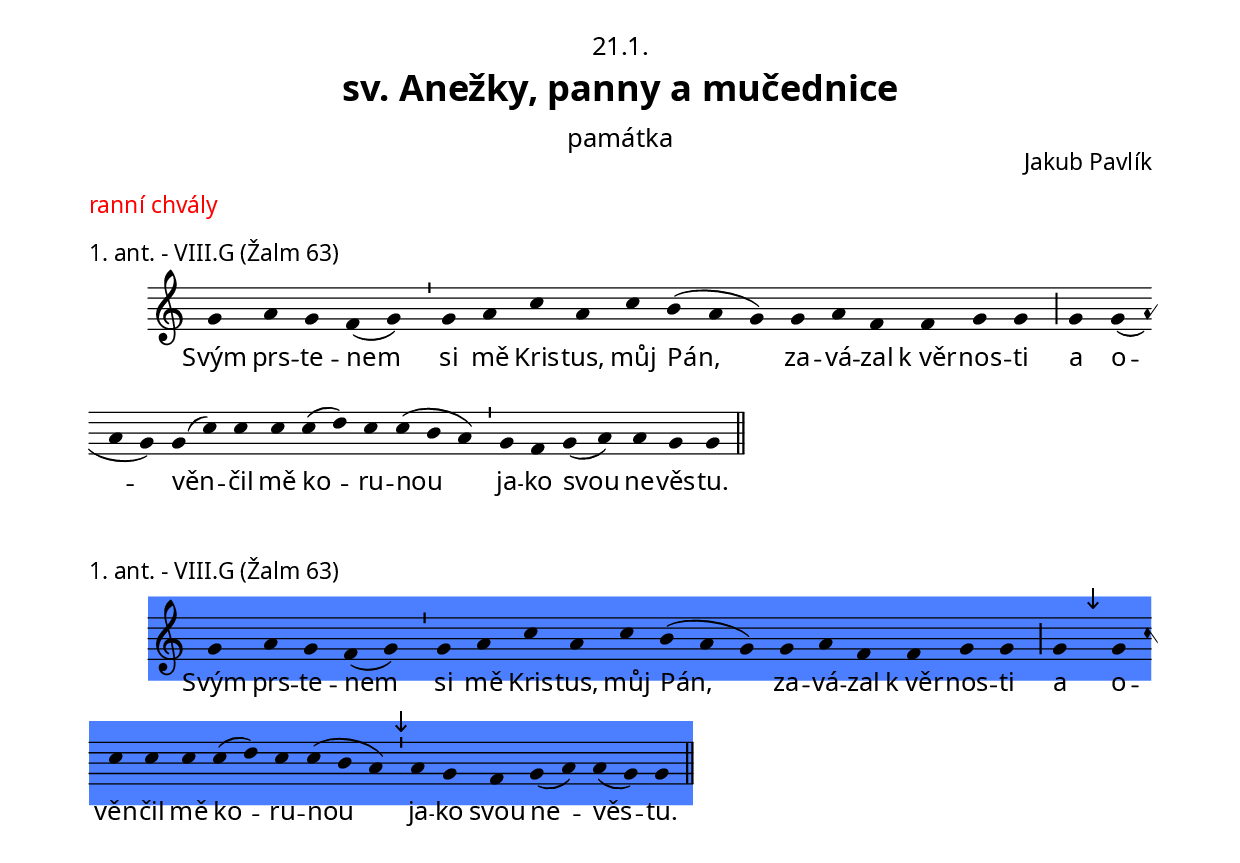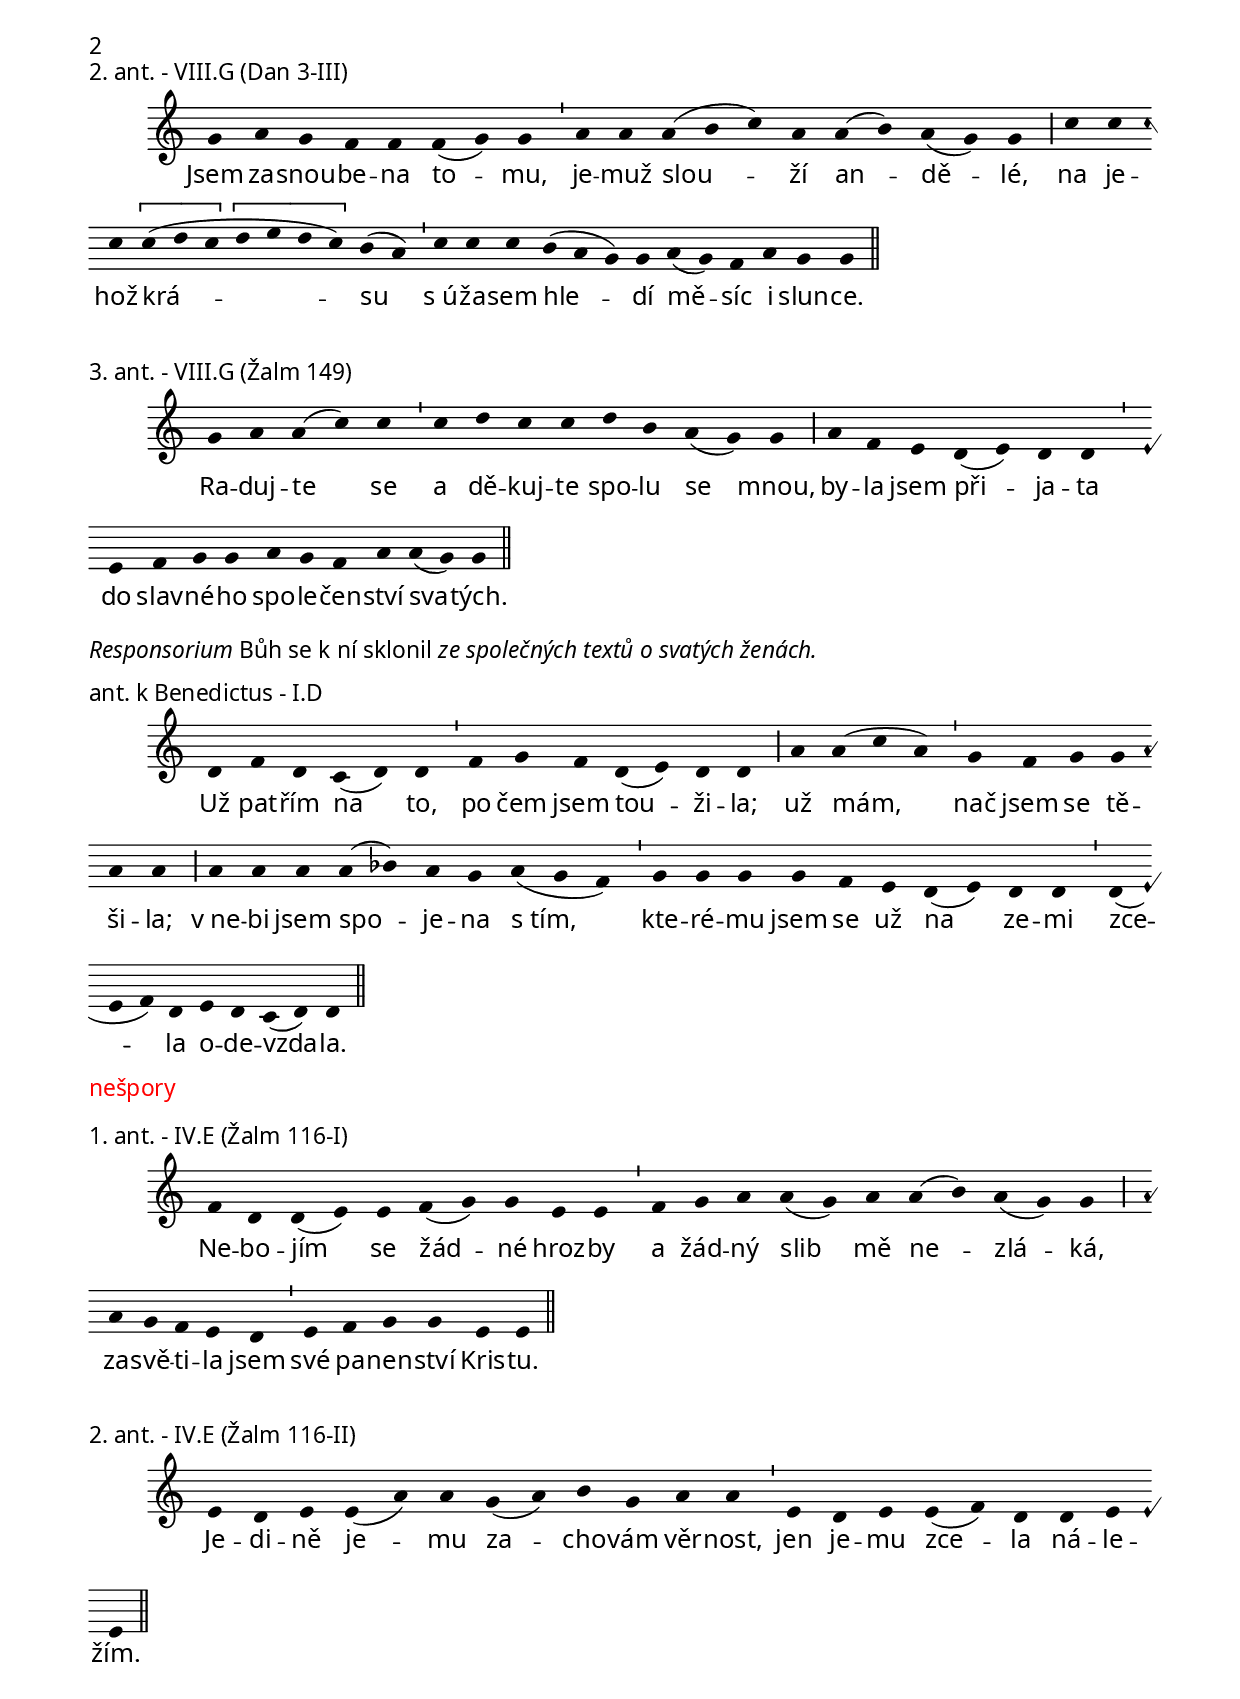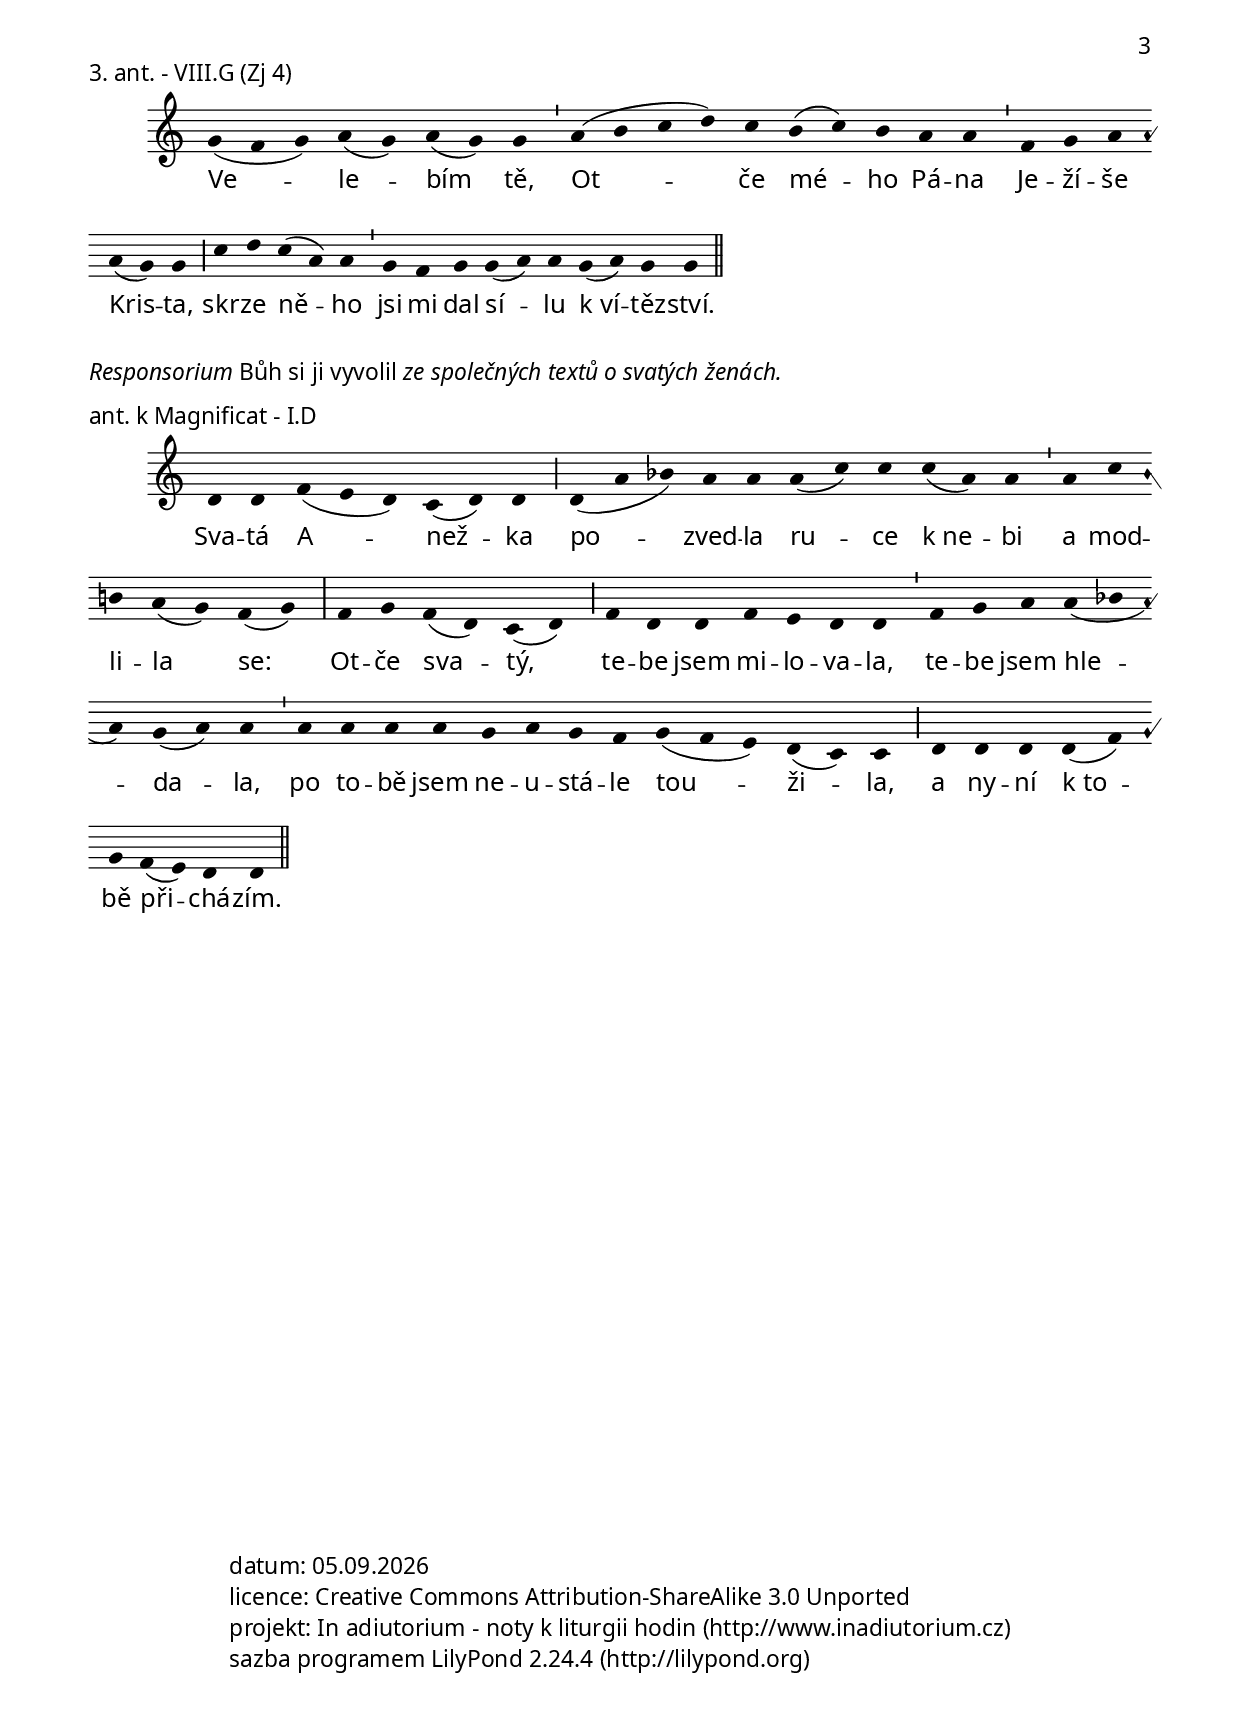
\version "2.15.40"

\include "../spolecne.ly"
\include "../dilyresponsorii.ly"

\header {
  title = \markup\titleSvatek
            "sv. Anežky, panny a mučednice"
            památka
            21.1.
  composer = "Jakub Pavlík"
}

\markup {\nadpisHodinka {"ranní chvály"}}

\score {
  \relative c'' {
    \choralniRezim
    g4 a g f( g) \barMin
    g a c a c b( a g) g a f f g g \barMaior
    g g( a g) g( c) c c c( d) c c( b a) \barMin
    g f g( a) a g g \barFinalis
  }
  \addlyrics {
    Svým prs -- te -- nem
    si mě Kris -- tus, můj Pán, za -- vá -- zal k_věr -- nos -- ti
    a o -- věn -- čil mě ko -- ru -- nou
    ja -- ko svou ne -- věs -- tu.
  }
  \header {
    quid = "1. ant."
    modus = "VIII"
    differentia = "G"
    psalmus = "Žalm 63"
    id = "rch-a1"
    piece = \markup {\sestavTitulek}
  }
}

\score {
  \relative c'' {
    \zvyraznovacModry
    \choralniRezim
    g4 a g f( g) \barMin
    g a c a c b( a g) g a f f g g \barMaior
    g \mark\sipka g c c c c( d) c c( b a) \barMin
    \mark\sipka a g f g( a) a( g) g \barFinalis
  }
  \addlyrics {
    Svým prs -- te -- nem
    si mě Kris -- tus, můj Pán, za -- vá -- zal k_věr -- nos -- ti
    a o -- věn -- čil mě ko -- ru -- nou
    ja -- ko svou ne -- věs -- tu.
  }
  \header {
    quid = "1. ant."
    modus = "VIII"
    differentia = "G"
    psalmus = "Žalm 63"
    id = "rch-a1"
    piece = \markup {\sestavTitulek}
  }
}

\pageBreak

\score {
  \relative c'' {
    \choralniRezim
    g4 a g f f f( g) g \barMin
    a a a( b c) a a( b) a( g) g \barMaior
    c c c \[ c( d c \] \[ d e d c) \] b( a) \barMin
    c c c b( a g) g a( g) f a g g \barFinalis
  }
  \addlyrics {
    Jsem za -- snou -- be -- na to -- mu,
    je -- muž slou -- ží an -- dě -- lé,
    na je -- hož krá -- su
    s_ú -- ža -- sem hle -- dí
    mě -- síc i slun -- ce.
  }
  \header {
    quid = "2. ant."
    modus = "VIII"
    differentia = "G"
    psalmus = "Dan 3-III"
    id = "rch-a2"
    piece = \markup {\sestavTitulek}
  }
}

\score {
  \relative c'' {
    \choralniRezim
    g4 a a( c) c \barMin
    c d c c d b a( g) g \barMaior
    a f e d( e) d d \barMin
    e f g g a g f a a( g) g \barFinalis
  }
  \addlyrics {
    Ra -- duj -- te se
    a dě -- kuj -- te spo -- lu se mnou,
    by -- la jsem při -- ja -- ta
    do slav -- né -- ho spo -- le -- čen -- ství sva -- tých.
  }
  \header {
    quid = "3. ant."
    modus = "VIII"
    differentia = "G"
    psalmus = "Žalm 149"
    id = "rch-a3"
    piece = \markup {\sestavTitulek}
  }
}

\markup\italic{
  Responsorium \upright{Bůh se k ní sklonil}
  ze společných textů o svatých ženách.
}

\score {
  \relative c' {
    \choralniRezim
    d4 f d c( d) d \barMin f g f d( e) d d \barMaior
    a' a( c a) \barMin g f g g a a \barMaior
    a a a a( bes) a g a( g f) \barMin
    g g g g f e d( e) d d \barMin
    d( e f) d e d c( d) d \barFinalis
  }
  \addlyrics {
    Už pat -- řím na to, po čem jsem tou -- ži -- la;
    už mám, nač jsem se tě -- ši -- la;
    v_ne -- bi jsem spo -- je -- na s_tím,
    kte -- ré -- mu jsem se už na ze -- mi zce -- la o -- de -- vzda -- la.
  }
  \header {
    quid = "ant. k Benedictus"
    modus = "I"
    differentia = "D"
    psalmus = ""
    id = "rch-aben"
    piece = \markup {\sestavTitulekBezZalmu}
  }
}

\markup {\nadpisHodinka {"nešpory"}}

\score {
  \relative c' {
    \choralniRezim
    f4 d d( e) e f( g) g e e \barMin
    f g a a( g) a a( b) a( g) g \barMaior
    a g f e d \barMin e f g g e e \barFinalis
  }
  \addlyrics {
    Ne -- bo -- jím se žád -- né hroz -- by
    a žád -- ný slib mě ne -- zlá -- ká,
    za -- svě -- ti -- la jsem své pa -- nen -- ství Kris -- tu.
  }
  \header {
    quid = "1. ant."
    modus = "IV"
    differentia = "E"
    psalmus = "Žalm 116-I"
    id = "ne-a1"
    piece = \markup {\sestavTitulek}
  }
}

\score {
  \relative c' {
    \choralniRezim
    e4 d e e( a) a g( a) b g a a \barMin
    e d e e( f) d d e e \barFinalis
  }
  \addlyrics {
    Je -- di -- ně je -- mu za -- cho -- vám věr -- nost,
    jen je -- mu zce -- la ná -- le -- žím.
  }
  \header {
    quid = "2. ant."
    modus = "IV"
    differentia = "E"
    psalmus = "Žalm 116-II"
    placet = "zkusit nějakou subtilnější variantu"
    id = "ne-a2"
    piece = \markup {\sestavTitulek}
  }
}

\score {
  \relative c'' {
    \choralniRezim
    g4( f g) a( g) a( g) g \barMin
    a( b c d) c b( c) b a a \barMin f g a a( g) g \barMaior
    c d c( a) a \barMin g f g g( a) a g( a) g g \barFinalis
  }
  \addlyrics {
    Ve -- le -- bím tě,
    Ot -- če mé -- ho Pá -- na Je -- ží -- še Kris -- ta,
    skr -- ze ně -- ho jsi mi dal sí -- lu k_ví -- těz -- ství.
  }
  \header {
    quid = "3. ant."
    modus = "VIII"
    differentia = "G"
    psalmus = "Zj 4"
    placet = "z celého formuláře daleko nejméně povedená"
    id = "ne-a3"
    piece = \markup {\sestavTitulek}
  }
}

\markup\italic{
  Responsorium \upright{Bůh si ji vyvolil}
  ze společných textů o svatých ženách.
}

\score {
  \relative c' {
    \choralniRezim
    d4 d f( e d) c( d) d \barMaior
    \stemUp d( a' bes) a a a( c) c c( a) a \barMin
    a c b! a( g) f( g) \barMax

    f4 g f( d) c( d) \barMaior
    f d d f e d d \barMin
    f g a a( bes a) g( a) a \barMin
    a a a a g a g f g( f e) d( c) c \barMaior
    d d d d( f) g f( e) d d \barFinalis
  }
  \addlyrics {
    Sva -- tá A -- než -- ka
    po -- zved -- la ru -- ce k_ne -- bi
    a mod -- li -- la se:
    Ot -- če sva -- tý, te -- be jsem mi -- lo -- va -- la,
    te -- be jsem hle -- da -- la,
    po to -- bě jsem ne -- u -- stá -- le tou -- ži -- la,
    a ny -- ní k_to -- bě při -- chá -- zím.
  }
  \header {
    quid = "ant. k Magnificat"
    modus = "I"
    differentia = "D"
    psalmus = ""
    id = "ne-amag"
    piece = \markup {\sestavTitulekBezZalmu}
  }
}